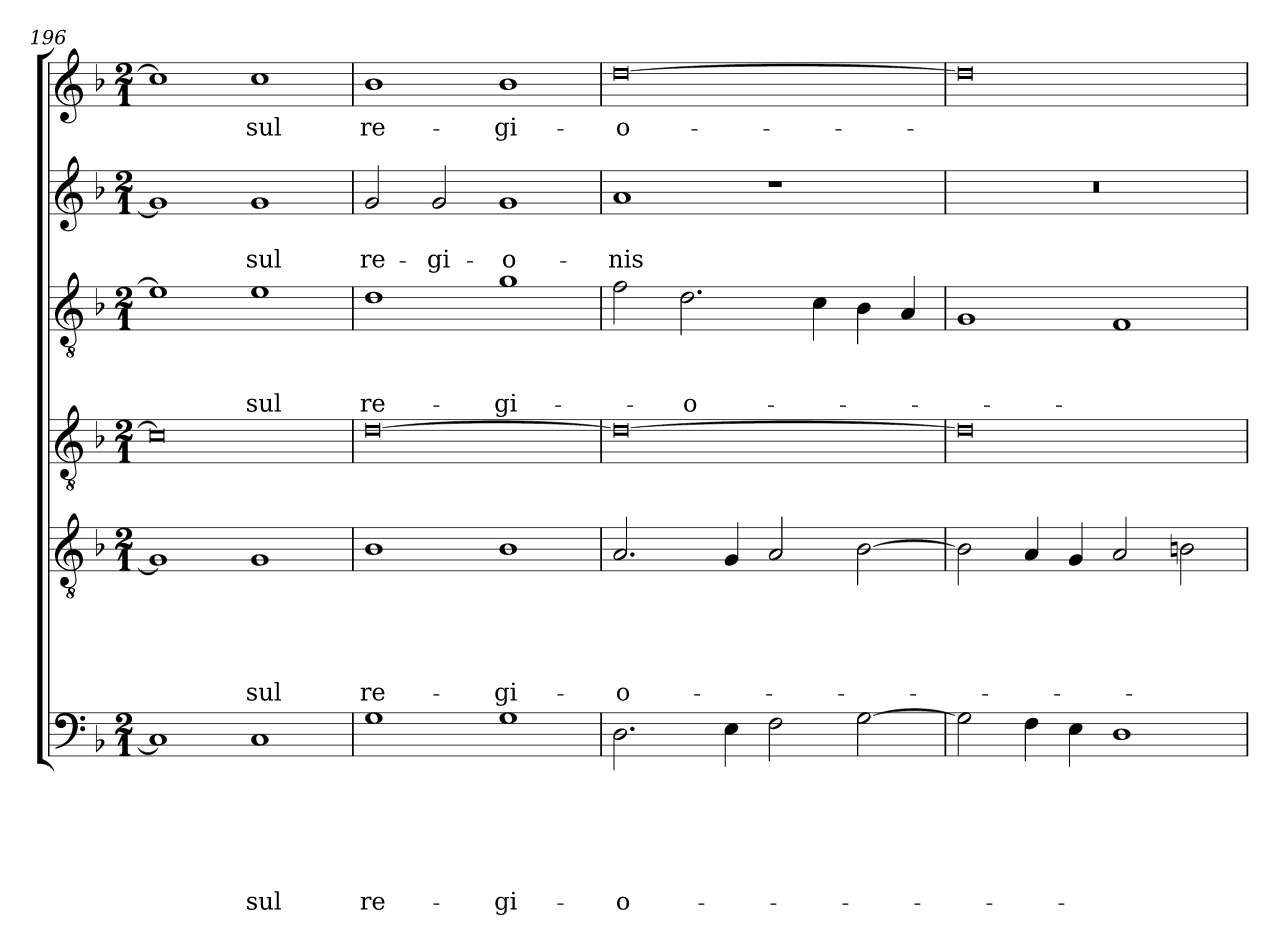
**kern	**text	**text	**text	**text	**text	**text	**kern	**text	**text	**text	**text	**text	**kern	**kern	**text	**text	**text	**kern	**text	**text	**kern	**text
*part6	*part6	*part6	*part6	*part6	*part6	*part6	*part5	*part5	*part5	*part5	*part5	*part5	*part4	*part3	*part3	*part3	*part3	*part2	*part2	*part2	*part1	*part1
*staff6	*staff6	*staff6	*staff6	*staff6	*staff6	*staff6	*staff5	*staff5	*staff5	*staff5	*staff5	*staff5	*staff4	*staff3	*staff3	*staff3	*staff3	*staff2	*staff2	*staff2	*staff1	*staff1
*clefF4	*	*	*	*	*	*	*clefGv2	*	*	*	*	*	*clefGv2	*clefGv2	*	*	*	*clefG2	*	*	*clefG2	*
*k[b-]	*	*	*	*	*	*	*k[b-]	*	*	*	*	*	*k[b-]	*k[b-]	*	*	*	*k[b-]	*	*	*k[b-]	*
*F:	*	*	*	*	*	*	*F:	*	*	*	*	*	*F:	*F:	*	*	*	*F:	*	*	*F:	*
*M2/1	*	*	*	*	*	*	*M2/1	*	*	*	*	*	*M2/1	*M2/1	*	*	*	*M2/1	*	*	*M2/1	*
=196	=196	=196	=196	=196	=196	=196	=196	=196	=196	=196	=196	=196	=196	=196	=196	=196	=196	=196	=196	=196	=196	=196
1C]	.	.	.	.	.	.	1G]	.	.	.	.	.	0c]	1e]	.	.	.	1g]	.	.	1cc]	.
!	!	!	!	!	!	!LO:LY:b	!	!	!	!	!	!LO:LY:b	!	!	!	!	!LO:LY:b	!	!	!LO:LY:b	!	!LO:LY:b
1C	.	.	.	.	.	-sul	1G	.	.	.	.	-sul	.	1e	.	.	-sul	1g	.	-sul	1cc	-sul
!!LO:LB:g=z
=197	=197	=197	=197	=197	=197	=197	=197	=197	=197	=197	=197	=197	=197	=197	=197	=197	=197	=197	=197	=197	=197	=197
!	!	!	!	!	!	!LO:LY:b	!	!	!	!	!	!LO:LY:b	!	!	!	!	!LO:LY:b	!	!	!LO:LY:b	!	!LO:LY:b
1G	.	.	.	.	.	re-	1B-	.	.	.	.	re-	[0d	1d	.	.	re-	2g/	.	re-	1b-	re-
!	!	!	!	!	!	!	!	!	!	!	!	!	!	!	!	!	!	!	!	!LO:LY:b	!	!
.	.	.	.	.	.	.	.	.	.	.	.	.	.	.	.	.	.	2g/	.	-gi-	.	.
!	!	!	!	!	!	!LO:LY:b	!	!	!	!	!	!LO:LY:b	!	!	!	!	!LO:LY:b	!	!	!LO:LY:b	!	!LO:LY:b
1G	.	.	.	.	.	-gi-	1B-	.	.	.	.	-gi-	.	1g	.	.	-gi-	1g	.	-o-	1b-	-gi-
=198	=198	=198	=198	=198	=198	=198	=198	=198	=198	=198	=198	=198	=198	=198	=198	=198	=198	=198	=198	=198	=198	=198
!	!	!	!	!	!	!LO:LY:b	!	!	!	!	!	!LO:LY:b	!	!	!	!	!	!	!	!LO:LY:b	!	!LO:LY:b
2.D\	.	.	.	.	.	-o-	2.A/	.	.	.	.	-o-	0d_	2f\	.	.	.	1a	.	-nis	[0dd	-o-
!	!	!	!	!	!	!	!	!	!	!	!	!	!	!	!	!	!LO:LY:b	!	!	!	!	!
.	.	.	.	.	.	.	.	.	.	.	.	.	.	2.d\	.	.	-o-	.	.	.	.	.
4E\	.	.	.	.	.	.	4G/	.	.	.	.	.	.	.	.	.	.	.	.	.	.	.
2F\	.	.	.	.	.	.	2A/	.	.	.	.	.	.	.	.	.	.	1r	.	.	.	.
.	.	.	.	.	.	.	.	.	.	.	.	.	.	4c\	.	.	.	.	.	.	.	.
[2G\	.	.	.	.	.	.	[2B-\	.	.	.	.	.	.	4B-\	.	.	.	.	.	.	.	.
.	.	.	.	.	.	.	.	.	.	.	.	.	.	4A/	.	.	.	.	.	.	.	.
=199	=199	=199	=199	=199	=199	=199	=199	=199	=199	=199	=199	=199	=199	=199	=199	=199	=199	=199	=199	=199	=199	=199
2G\]	.	.	.	.	.	.	2B-\]	.	.	.	.	.	0d]	1G	.	.	.	0r	.	.	0dd]	.
4F\	.	.	.	.	.	.	4A/	.	.	.	.	.	.	.	.	.	.	.	.	.	.	.
4E\	.	.	.	.	.	.	4G/	.	.	.	.	.	.	.	.	.	.	.	.	.	.	.
1D	.	.	.	.	.	.	2A/	.	.	.	.	.	.	1F	.	.	.	.	.	.	.	.
.	.	.	.	.	.	.	2B\	.	.	.	.	.	.	.	.	.	.	.	.	.	.	.
=	=	=	=	=	=	=	=	=	=	=	=	=	=	=	=	=	=	=	=	=	=	=
*-	*-	*-	*-	*-	*-	*-	*-	*-	*-	*-	*-	*-	*-	*-	*-	*-	*-	*-	*-	*-	*-	*-
